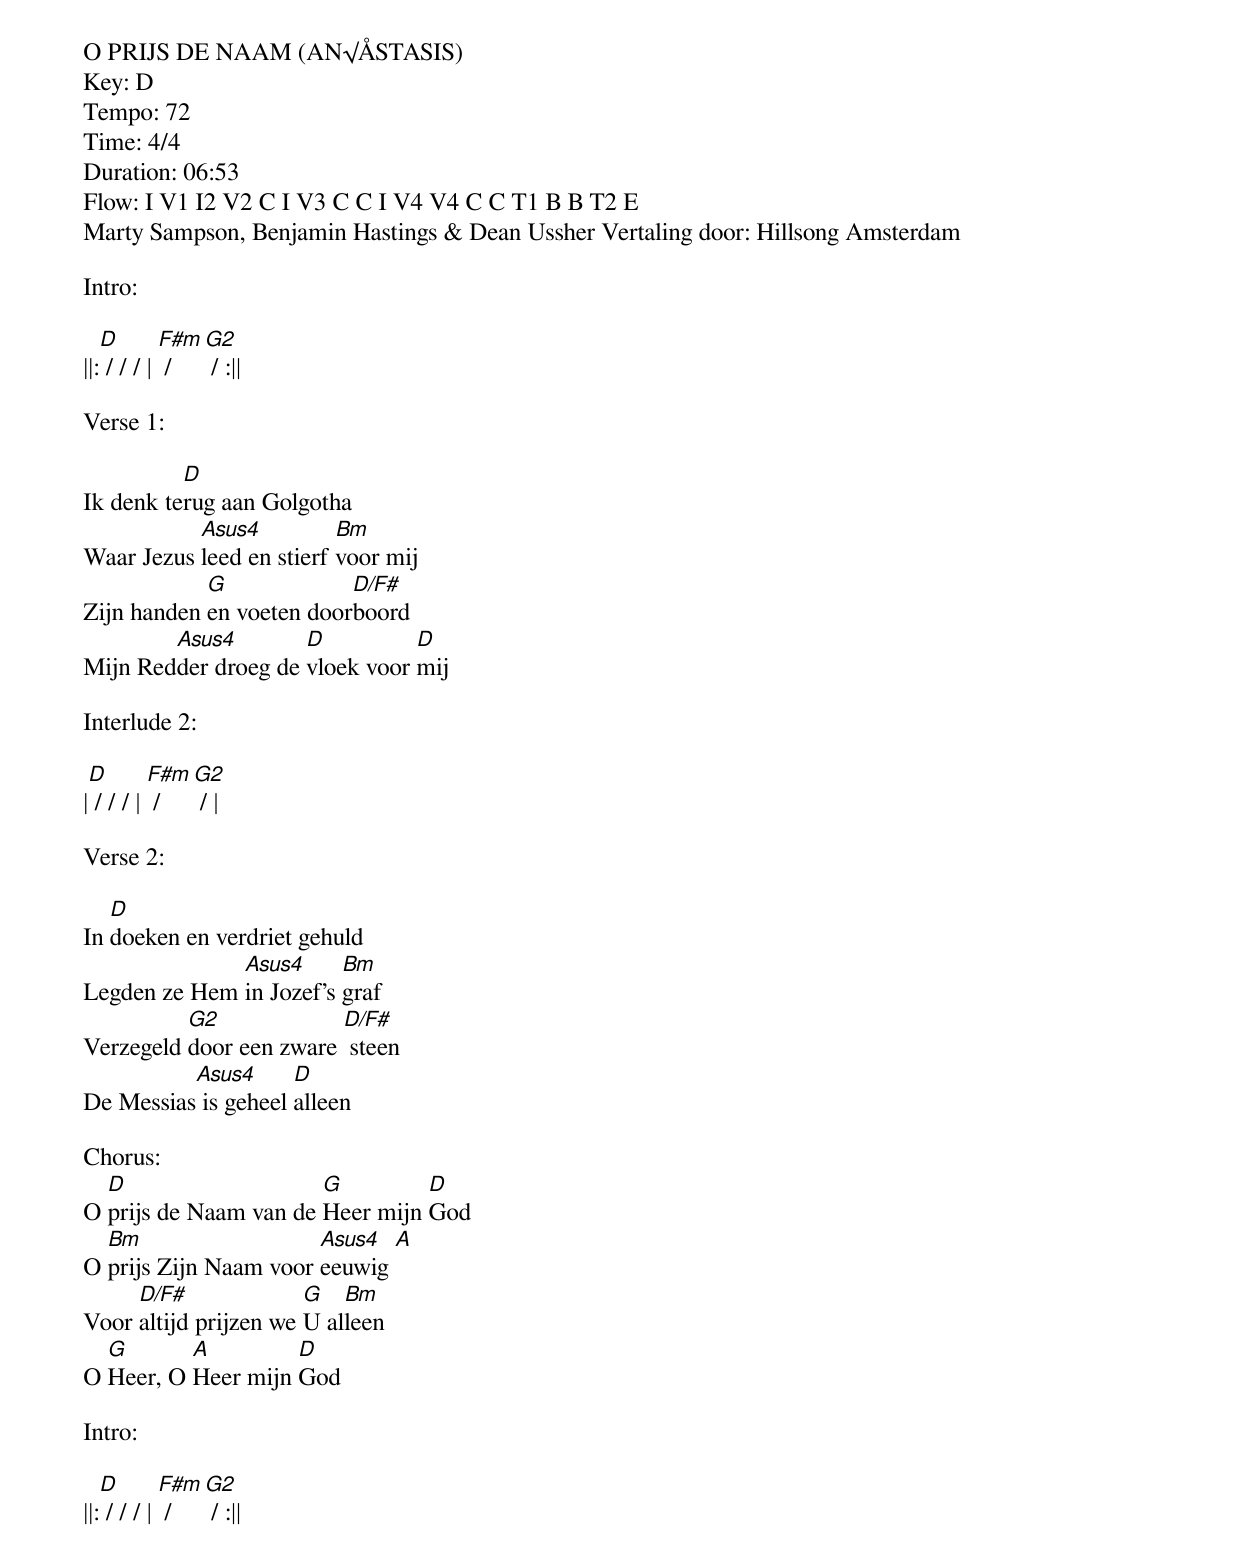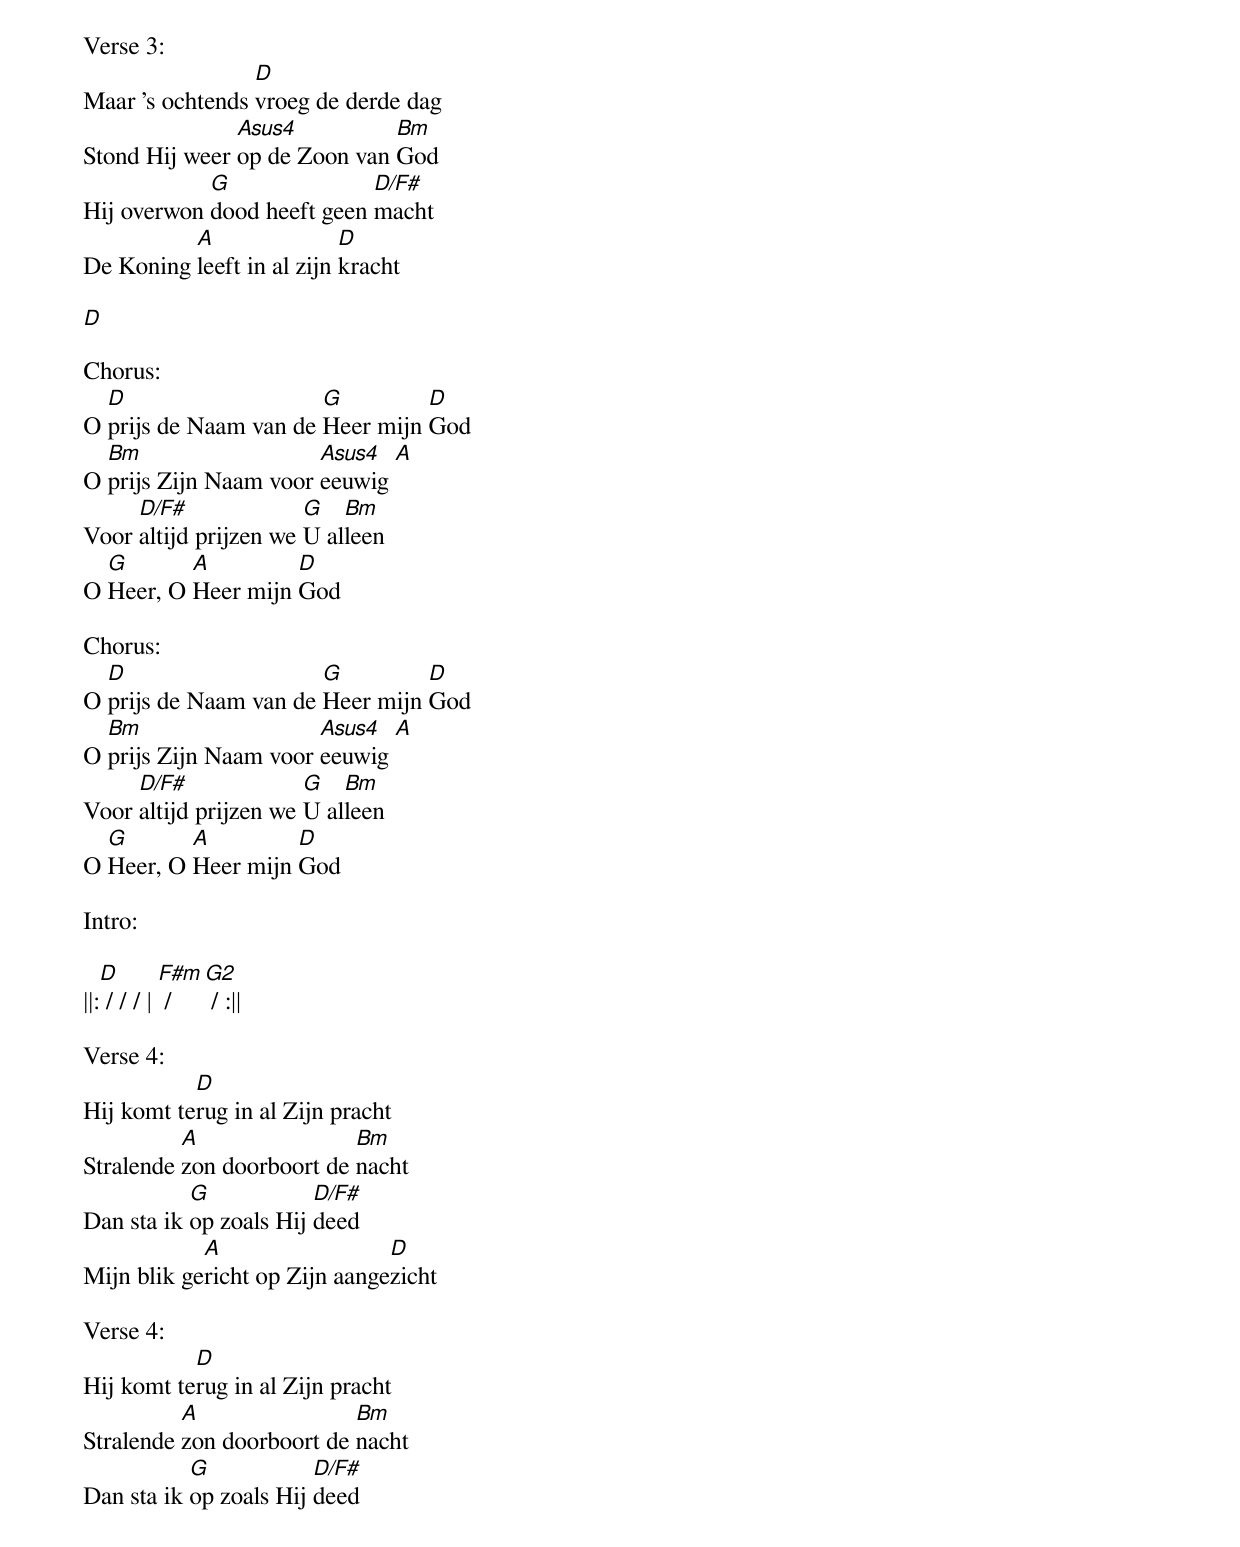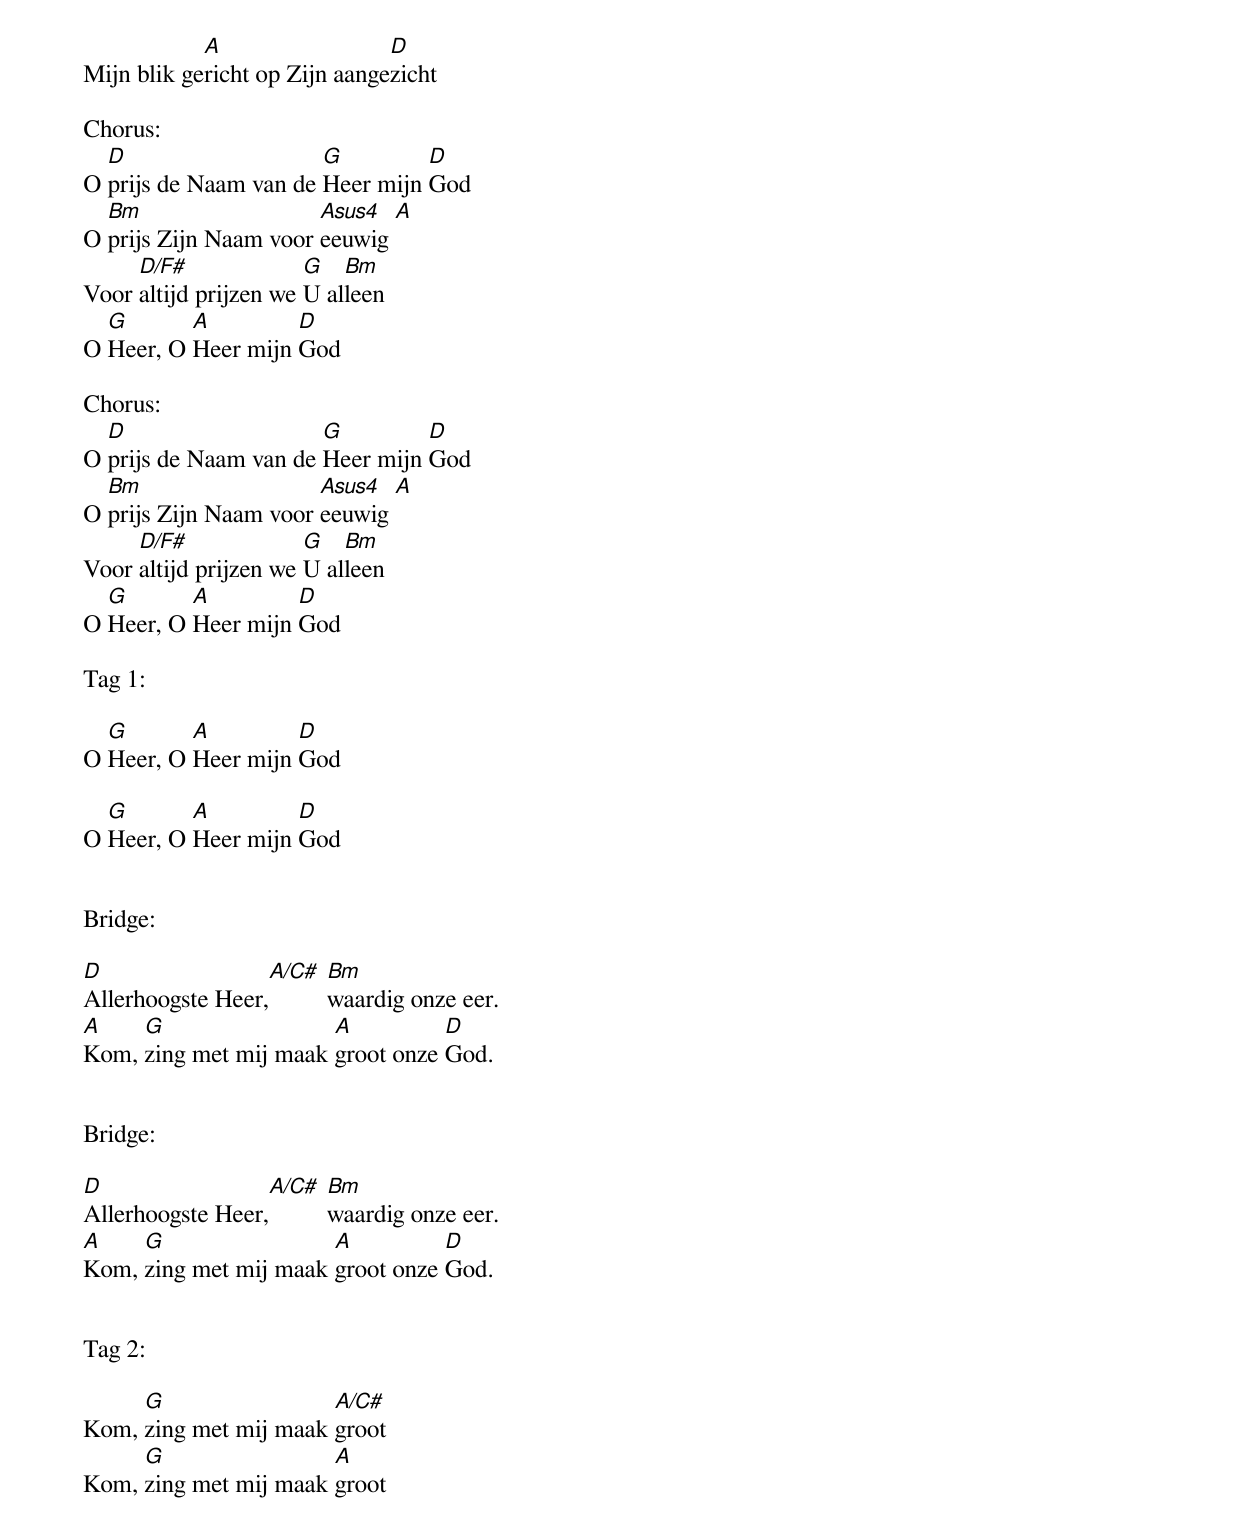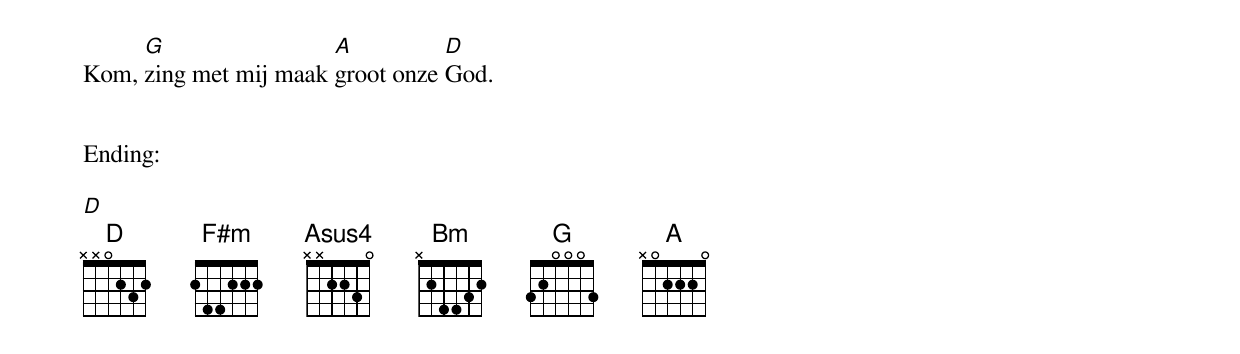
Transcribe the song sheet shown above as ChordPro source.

O PRIJS DE NAAM (AN√ÅSTASIS)
Key: D
Tempo: 72
Time: 4/4
Duration: 06:53
Flow: I V1 I2 V2 C I V3 C C I V4 V4 C C T1 B B T2 E
Marty Sampson, Benjamin Hastings & Dean Ussher Vertaling door: Hillsong Amsterdam

Intro:

||:[D] / / / | [F#m] / [G2] / :||

Verse 1:

Ik denk te[D]rug aan Golgotha
Waar Jezus [Asus4]leed en stierf [Bm]voor mij
Zijn handen [G]en voeten door[D/F#]boord
Mijn Red[Asus4]der droeg de [D]vloek voor [D]mij

Interlude 2:

|[D] / / / | [F#m] / [G2] / |

Verse 2:

In [D]doeken en verdriet gehuld
Legden ze Hem [Asus4]in Jozef's [Bm]graf
Verzegeld [G2]door een zware [D/F#] steen
De Messias[Asus4] is geheel [D]alleen

Chorus:
O [D]prijs de Naam van de [G]Heer mijn [D]God
O [Bm]prijs Zijn Naam voor [Asus4]eeuwig [A]
Voor [D/F#]altijd prijzen we [G]U al[Bm]leen
O [G]Heer, O [A]Heer mijn [D]God

Intro:

||:[D] / / / | [F#m] / [G2] / :||

Verse 3:
Maar 's ochtends [D]vroeg de derde dag
Stond Hij weer [Asus4]op de Zoon van [Bm]God
Hij overwon [G]dood heeft geen [D/F#]macht
De Koning [A]leeft in al zijn [D]kracht

[D]

Chorus:
O [D]prijs de Naam van de [G]Heer mijn [D]God
O [Bm]prijs Zijn Naam voor [Asus4]eeuwig [A]
Voor [D/F#]altijd prijzen we [G]U al[Bm]leen
O [G]Heer, O [A]Heer mijn [D]God

Chorus:
O [D]prijs de Naam van de [G]Heer mijn [D]God
O [Bm]prijs Zijn Naam voor [Asus4]eeuwig [A]
Voor [D/F#]altijd prijzen we [G]U al[Bm]leen
O [G]Heer, O [A]Heer mijn [D]God

Intro:

||:[D] / / / | [F#m] / [G2] / :||

Verse 4:
Hij komt te[D]rug in al Zijn pracht
Stralende [A]zon doorboort de [Bm]nacht
Dan sta ik [G]op zoals Hij [D/F#]deed
Mijn blik ge[A]richt op Zijn aange[D]zicht

Verse 4:
Hij komt te[D]rug in al Zijn pracht
Stralende [A]zon doorboort de [Bm]nacht
Dan sta ik [G]op zoals Hij [D/F#]deed
Mijn blik ge[A]richt op Zijn aange[D]zicht

Chorus:
O [D]prijs de Naam van de [G]Heer mijn [D]God
O [Bm]prijs Zijn Naam voor [Asus4]eeuwig [A]
Voor [D/F#]altijd prijzen we [G]U al[Bm]leen
O [G]Heer, O [A]Heer mijn [D]God

Chorus:
O [D]prijs de Naam van de [G]Heer mijn [D]God
O [Bm]prijs Zijn Naam voor [Asus4]eeuwig [A]
Voor [D/F#]altijd prijzen we [G]U al[Bm]leen
O [G]Heer, O [A]Heer mijn [D]God

Tag 1:

O [G]Heer, O [A]Heer mijn [D]God

O [G]Heer, O [A]Heer mijn [D]God


Bridge:

[D]Allerhoogste Heer,[A/C#] [Bm]waardig onze eer.
[A]Kom, [G]zing met mij maak [A]groot onze [D]God.


Bridge:

[D]Allerhoogste Heer,[A/C#] [Bm]waardig onze eer.
[A]Kom, [G]zing met mij maak [A]groot onze [D]God.


Tag 2:

Kom, [G]zing met mij maak [A/C#]groot
Kom, [G]zing met mij maak [A]groot
Kom, [G]zing met mij maak [A]groot onze [D]God.


Ending:

[D]
